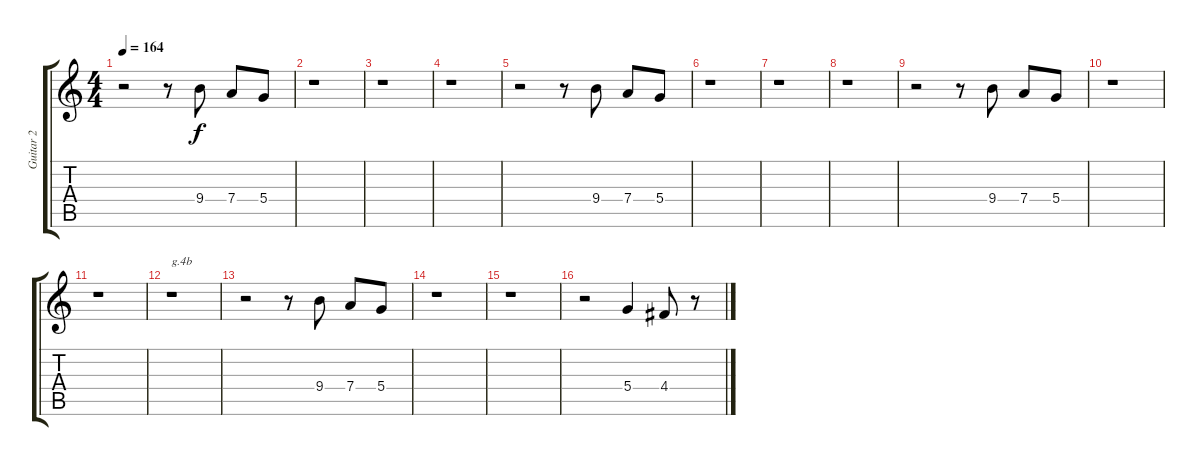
\track ("Guitar 2" "Guitar 2") {instrument distortionguitar}
\staff {score tabs}
\tuning (E4 B3 G3 D3 A2 E2) {hide}
\ts (4 4)
\tempo 164
\clef g2
\ks c
r.2{dy f} r.8 9.4.8 7.4.8 5.4.8 |
r.1 |
r.1 |
r.1 |
r.2 r.8 9.4.8 7.4.8 5.4.8 |
r.1 |
r.1 |
r.1 |
r.2 r.8 9.4.8 7.4.8 5.4.8 |
r.1 |
r.1 |
r.1{txt "g.4b"} |
r.2 r.8 9.4.8 7.4.8 5.4.8 |
r.1 |
r.1 |
r.2 5.4.4 4.4.8 r.8
